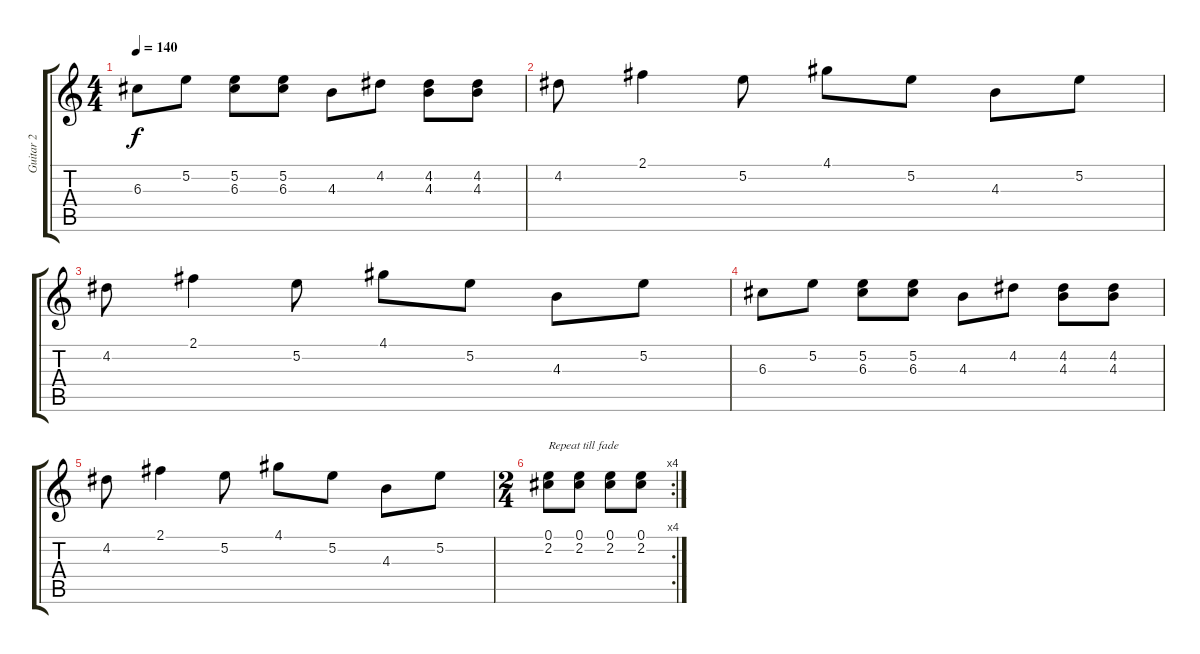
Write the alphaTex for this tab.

\track ("Guitar 2" "Guitar 2") {instrument electricguitarjazz}
\staff {score tabs}
\tuning (E4 B3 G3 D3 A2 E2) {hide}
\ts (4 4)
\tempo 140
\clef g2
\ks c
6.3.8{dy f} 5.2.8 (5.2 6.3).8 (5.2 6.3).8 4.3.8 4.2.8 (4.2 4.3).8 (4.2 4.3).8 |
4.2.8 2.1.4 5.2.8 4.1.8 5.2.8 4.3.8 5.2.8 |
4.2.8 2.1.4 5.2.8 4.1.8 5.2.8 4.3.8 5.2.8 |
6.3.8 5.2.8 (5.2 6.3).8 (5.2 6.3).8 4.3.8 4.2.8 (4.2 4.3).8 (4.2 4.3).8 |
4.2.8 2.1.4 5.2.8 4.1.8 5.2.8 4.3.8 5.2.8 |
\rc 4
\ts (2 4)
(0.1 2.2).8{txt "Repeat till fade"} (0.1 2.2).8 (0.1 2.2).8 (0.1 2.2).8
